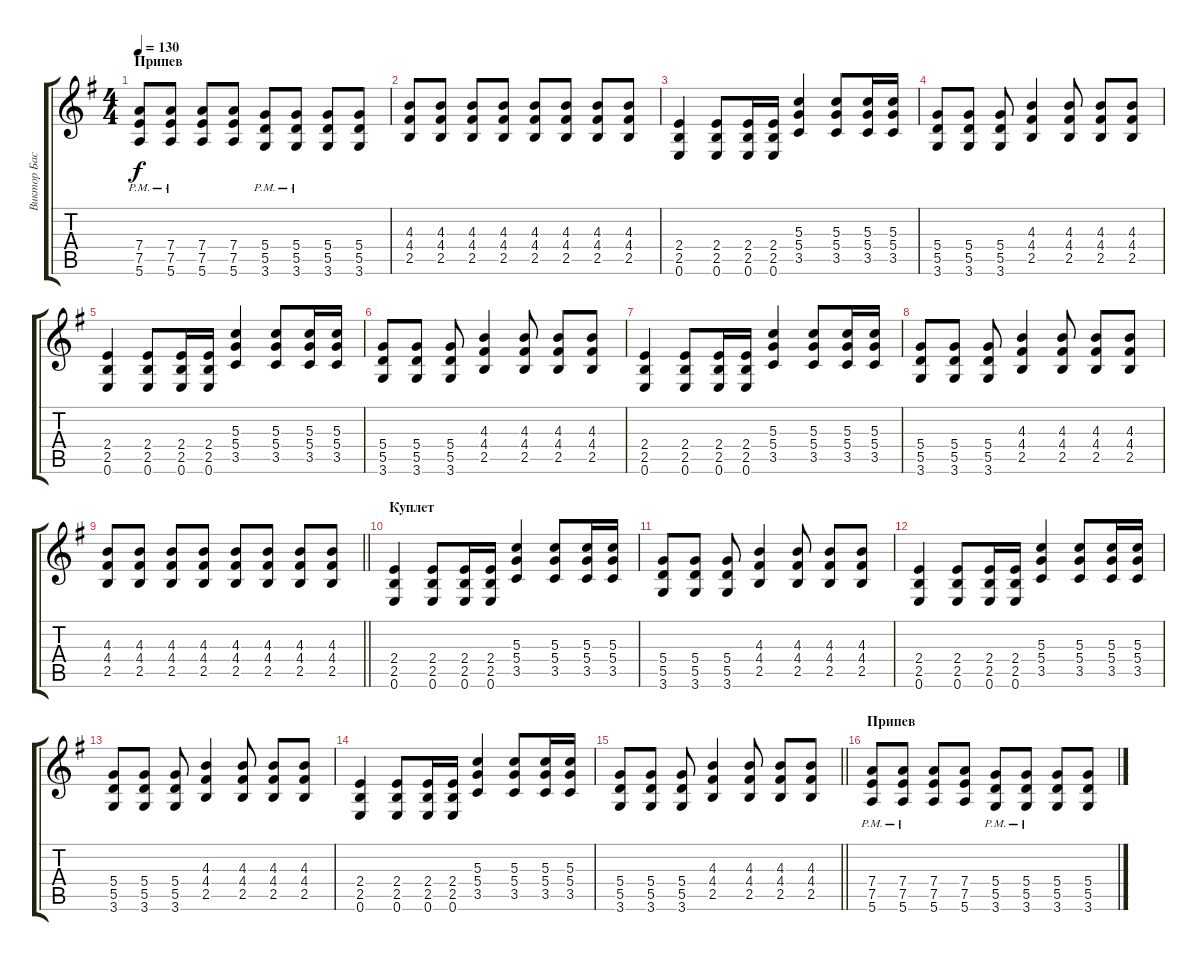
\track ("Виктор Бастраков " "Виктор Бас") {instrument distortionguitar}
\staff {score tabs}
\tuning (E4 B3 G3 D3 A2 E2) {hide}
\ts (4 4)
\section ("" "Припев")
\tempo 130
\clef g2
\ks eminor
(7.4{pm} 7.5{pm} 5.6{pm}).8{dy f} (7.4{pm} 7.5{pm} 5.6{pm}).8 (7.4 7.5 5.6).8 (7.4 7.5 5.6).8 (5.4{pm} 5.5{pm} 3.6{pm}).8 (5.4{pm} 5.5{pm} 3.6{pm}).8 (5.4 5.5 3.6).8 (5.4 5.5 3.6).8 |
(4.3 4.4 2.5).8 (4.3 4.4 2.5).8 (4.3 4.4 2.5).8 (4.3 4.4 2.5).8 (4.3 4.4 2.5).8 (4.3 4.4 2.5).8 (4.3 4.4 2.5).8 (4.3 4.4 2.5).8 |
(2.4 2.5 0.6).4 (2.4 2.5 0.6).8 (2.4 2.5 0.6).16 (2.4 2.5 0.6).16 (5.3 5.4 3.5).4 (5.3 5.4 3.5).8 (5.3 5.4 3.5).16 (5.3 5.4 3.5).16 |
(5.4 5.5 3.6).8 (5.4 5.5 3.6).8 (5.4 5.5 3.6).8 (4.3 4.4 2.5).4 (4.3 4.4 2.5).8 (4.3 4.4 2.5).8 (4.3 4.4 2.5).8 |
(2.4 2.5 0.6).4 (2.4 2.5 0.6).8 (2.4 2.5 0.6).16 (2.4 2.5 0.6).16 (5.3 5.4 3.5).4 (5.3 5.4 3.5).8 (5.3 5.4 3.5).16 (5.3 5.4 3.5).16 |
(5.4 5.5 3.6).8 (5.4 5.5 3.6).8 (5.4 5.5 3.6).8 (4.3 4.4 2.5).4 (4.3 4.4 2.5).8 (4.3 4.4 2.5).8 (4.3 4.4 2.5).8 |
(2.4 2.5 0.6).4 (2.4 2.5 0.6).8 (2.4 2.5 0.6).16 (2.4 2.5 0.6).16 (5.3 5.4 3.5).4 (5.3 5.4 3.5).8 (5.3 5.4 3.5).16 (5.3 5.4 3.5).16 |
(5.4 5.5 3.6).8 (5.4 5.5 3.6).8 (5.4 5.5 3.6).8 (4.3 4.4 2.5).4 (4.3 4.4 2.5).8 (4.3 4.4 2.5).8 (4.3 4.4 2.5).8 |
\barLineRight lightlight
(4.3 4.4 2.5).8 (4.3 4.4 2.5).8 (4.3 4.4 2.5).8 (4.3 4.4 2.5).8 (4.3 4.4 2.5).8 (4.3 4.4 2.5).8 (4.3 4.4 2.5).8 (4.3 4.4 2.5).8 |
\section ("" "Куплет")
(2.4 2.5 0.6).4 (2.4 2.5 0.6).8 (2.4 2.5 0.6).16 (2.4 2.5 0.6).16 (5.3 5.4 3.5).4 (5.3 5.4 3.5).8 (5.3 5.4 3.5).16 (5.3 5.4 3.5).16 |
(5.4 5.5 3.6).8 (5.4 5.5 3.6).8 (5.4 5.5 3.6).8 (4.3 4.4 2.5).4 (4.3 4.4 2.5).8 (4.3 4.4 2.5).8 (4.3 4.4 2.5).8 |
(2.4 2.5 0.6).4 (2.4 2.5 0.6).8 (2.4 2.5 0.6).16 (2.4 2.5 0.6).16 (5.3 5.4 3.5).4 (5.3 5.4 3.5).8 (5.3 5.4 3.5).16 (5.3 5.4 3.5).16 |
(5.4 5.5 3.6).8 (5.4 5.5 3.6).8 (5.4 5.5 3.6).8 (4.3 4.4 2.5).4 (4.3 4.4 2.5).8 (4.3 4.4 2.5).8 (4.3 4.4 2.5).8 |
(2.4 2.5 0.6).4 (2.4 2.5 0.6).8 (2.4 2.5 0.6).16 (2.4 2.5 0.6).16 (5.3 5.4 3.5).4 (5.3 5.4 3.5).8 (5.3 5.4 3.5).16 (5.3 5.4 3.5).16 |
\barLineRight lightlight
(5.4 5.5 3.6).8 (5.4 5.5 3.6).8 (5.4 5.5 3.6).8 (4.3 4.4 2.5).4 (4.3 4.4 2.5).8 (4.3 4.4 2.5).8 (4.3 4.4 2.5).8 |
\section ("" "Припев")
(7.4{pm} 7.5{pm} 5.6{pm}).8 (7.4{pm} 7.5{pm} 5.6{pm}).8 (7.4 7.5 5.6).8 (7.4 7.5 5.6).8 (5.4{pm} 5.5{pm} 3.6{pm}).8 (5.4{pm} 5.5{pm} 3.6{pm}).8 (5.4 5.5 3.6).8 (5.4 5.5 3.6).8
